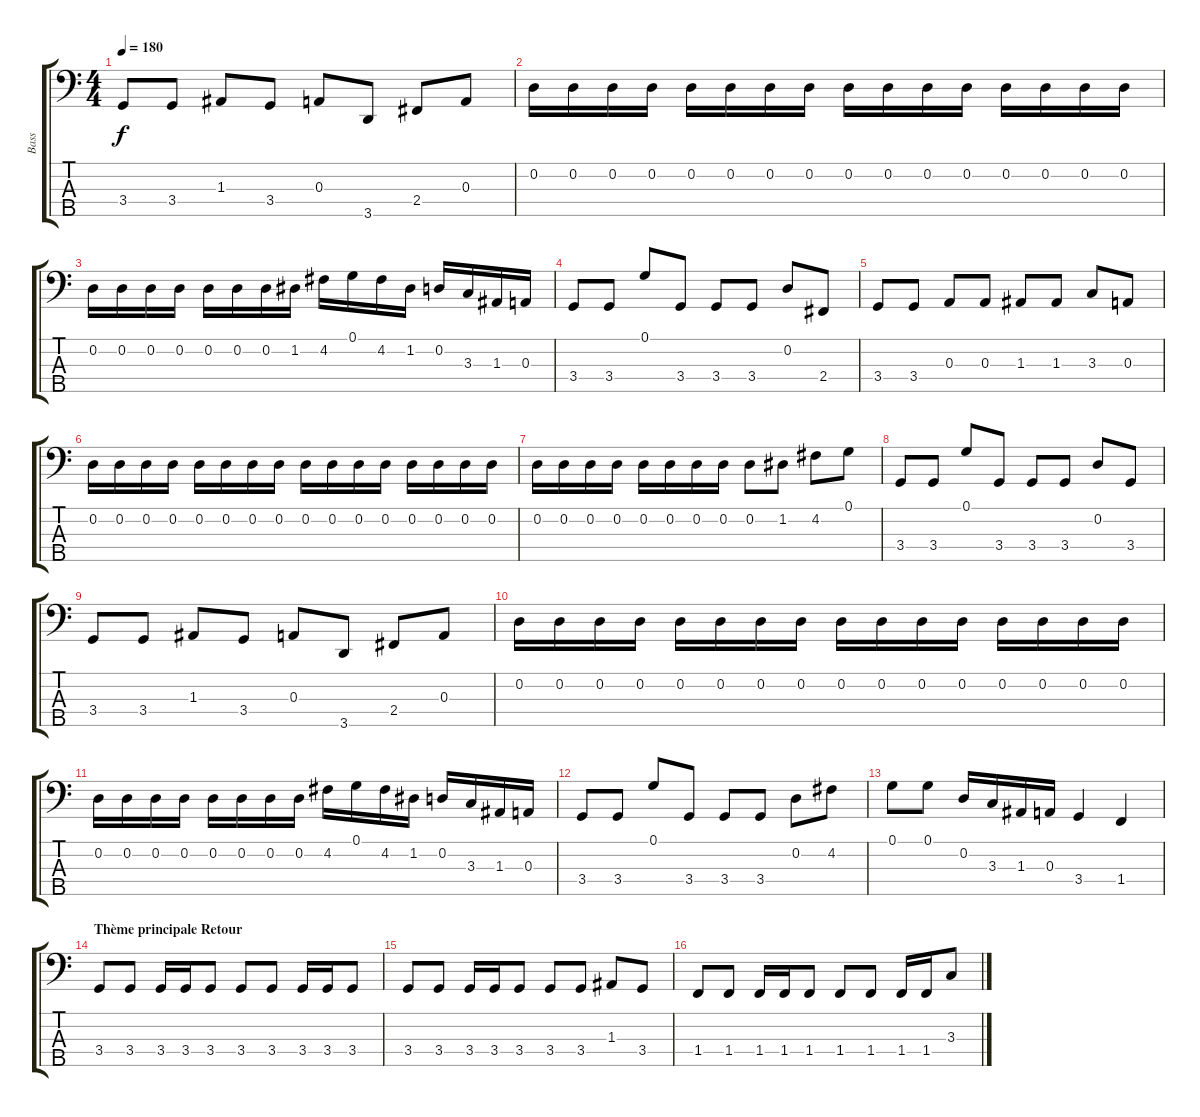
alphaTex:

\track ("Bass" "Bass") {instrument electricbassfinger}
\staff {score tabs}
\tuning (G2 D2 A1 E1 B0) {hide}
\ts (4 4)
\tempo 180
\clef f4
\ks c
3.4.8{dy f} 3.4.8 1.3.8 3.4.8 0.3.8 3.5.8 2.4.8 0.3.8 |
0.2.16 0.2.16 0.2.16 0.2.16 0.2.16 0.2.16 0.2.16 0.2.16 0.2.16 0.2.16 0.2.16 0.2.16 0.2.16 0.2.16 0.2.16 0.2.16 |
0.2.16 0.2.16 0.2.16 0.2.16 0.2.16 0.2.16 0.2.16 1.2.16 4.2.16 0.1.16 4.2.16 1.2.16 0.2.16 3.3.16 1.3.16 0.3.16 |
3.4.8 3.4.8 0.1.8 3.4.8 3.4.8 3.4.8 0.2.8 2.4.8 |
3.4.8 3.4.8 0.3.8 0.3.8 1.3.8 1.3.8 3.3.8 0.3.8 |
0.2.16 0.2.16 0.2.16 0.2.16 0.2.16 0.2.16 0.2.16 0.2.16 0.2.16 0.2.16 0.2.16 0.2.16 0.2.16 0.2.16 0.2.16 0.2.16 |
0.2.16 0.2.16 0.2.16 0.2.16 0.2.16 0.2.16 0.2.16 0.2.16 0.2.8 1.2.8 4.2.8 0.1.8 |
3.4.8 3.4.8 0.1.8 3.4.8 3.4.8 3.4.8 0.2.8 3.4.8 |
3.4.8 3.4.8 1.3.8 3.4.8 0.3.8 3.5.8 2.4.8 0.3.8 |
0.2.16 0.2.16 0.2.16 0.2.16 0.2.16 0.2.16 0.2.16 0.2.16 0.2.16 0.2.16 0.2.16 0.2.16 0.2.16 0.2.16 0.2.16 0.2.16 |
0.2.16 0.2.16 0.2.16 0.2.16 0.2.16 0.2.16 0.2.16 0.2.16 4.2.16 0.1.16 4.2.16 1.2.16 0.2.16 3.3.16 1.3.16 0.3.16 |
3.4.8 3.4.8 0.1.8 3.4.8 3.4.8 3.4.8 0.2.8 4.2.8 |
0.1.8 0.1.8 0.2.16 3.3.16 1.3.16 0.3.16 3.4.4 1.4.4 |
\section ("" "Thème principale Retour")
3.4.8 3.4.8 3.4.16 3.4.16 3.4.8 3.4.8 3.4.8 3.4.16 3.4.16 3.4.8 |
3.4.8 3.4.8 3.4.16 3.4.16 3.4.8 3.4.8 3.4.8 1.3.8 3.4.8 |
1.4.8 1.4.8 1.4.16 1.4.16 1.4.8 1.4.8 1.4.8 1.4.16 1.4.16 3.3.8
